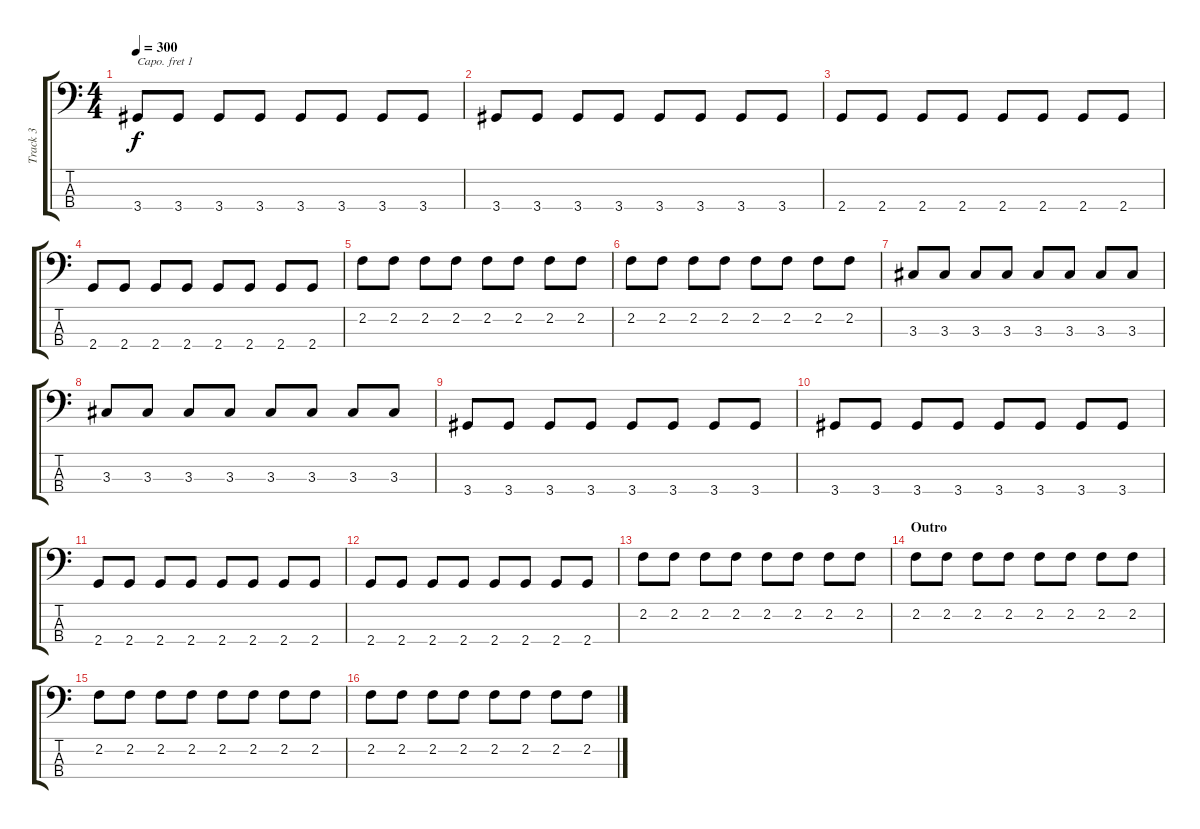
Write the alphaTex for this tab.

\track ("Track 3" "Track 3") {instrument electricbassfinger}
\staff {score tabs}
\capo 1
\tuning (G2 D2 A1 E1) {hide}
\ts (4 4)
\tempo 300
\clef f4
\ks c
3.4.8{dy f} 3.4.8 3.4.8 3.4.8 3.4.8 3.4.8 3.4.8 3.4.8 |
3.4.8 3.4.8 3.4.8 3.4.8 3.4.8 3.4.8 3.4.8 3.4.8 |
2.4.8 2.4.8 2.4.8 2.4.8 2.4.8 2.4.8 2.4.8 2.4.8 |
2.4.8 2.4.8 2.4.8 2.4.8 2.4.8 2.4.8 2.4.8 2.4.8 |
2.2.8 2.2.8 2.2.8 2.2.8 2.2.8 2.2.8 2.2.8 2.2.8 |
2.2.8 2.2.8 2.2.8 2.2.8 2.2.8 2.2.8 2.2.8 2.2.8 |
3.3.8 3.3.8 3.3.8 3.3.8 3.3.8 3.3.8 3.3.8 3.3.8 |
3.3.8 3.3.8 3.3.8 3.3.8 3.3.8 3.3.8 3.3.8 3.3.8 |
3.4.8 3.4.8 3.4.8 3.4.8 3.4.8 3.4.8 3.4.8 3.4.8 |
3.4.8 3.4.8 3.4.8 3.4.8 3.4.8 3.4.8 3.4.8 3.4.8 |
2.4.8 2.4.8 2.4.8 2.4.8 2.4.8 2.4.8 2.4.8 2.4.8 |
2.4.8 2.4.8 2.4.8 2.4.8 2.4.8 2.4.8 2.4.8 2.4.8 |
2.2.8 2.2.8 2.2.8 2.2.8 2.2.8 2.2.8 2.2.8 2.2.8 |
\section ("" "Outro")
2.2.8 2.2.8 2.2.8 2.2.8 2.2.8 2.2.8 2.2.8 2.2.8 |
2.2.8 2.2.8 2.2.8 2.2.8 2.2.8 2.2.8 2.2.8 2.2.8 |
2.2.8 2.2.8 2.2.8 2.2.8 2.2.8 2.2.8 2.2.8 2.2.8
